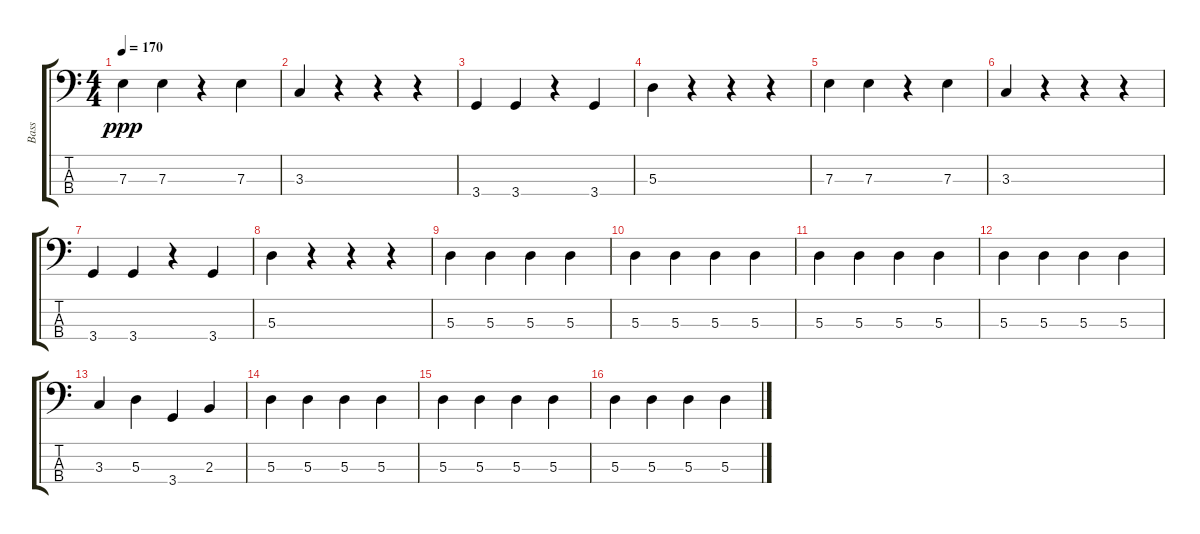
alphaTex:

\track ("Bass" "Bass") {instrument electricbasspick}
\staff {score tabs}
\tuning (G2 D2 A1 E1) {hide}
\ts (4 4)
\tempo 170
\clef f4
\ks c
7.3.4{dy ppp} 7.3.4 r.4 7.3.4 |
3.3.4 r.4 r.4 r.4 |
3.4.4 3.4.4 r.4 3.4.4 |
5.3.4 r.4 r.4 r.4 |
7.3.4 7.3.4 r.4 7.3.4 |
3.3.4 r.4 r.4 r.4 |
3.4.4 3.4.4 r.4 3.4.4 |
5.3.4 r.4 r.4 r.4 |
5.3.4 5.3.4 5.3.4 5.3.4 |
5.3.4 5.3.4 5.3.4 5.3.4 |
5.3.4 5.3.4 5.3.4 5.3.4 |
5.3.4 5.3.4 5.3.4 5.3.4 |
3.3.4 5.3.4 3.4.4 2.3.4 |
5.3.4 5.3.4 5.3.4 5.3.4 |
5.3.4 5.3.4 5.3.4 5.3.4 |
5.3.4 5.3.4 5.3.4 5.3.4
